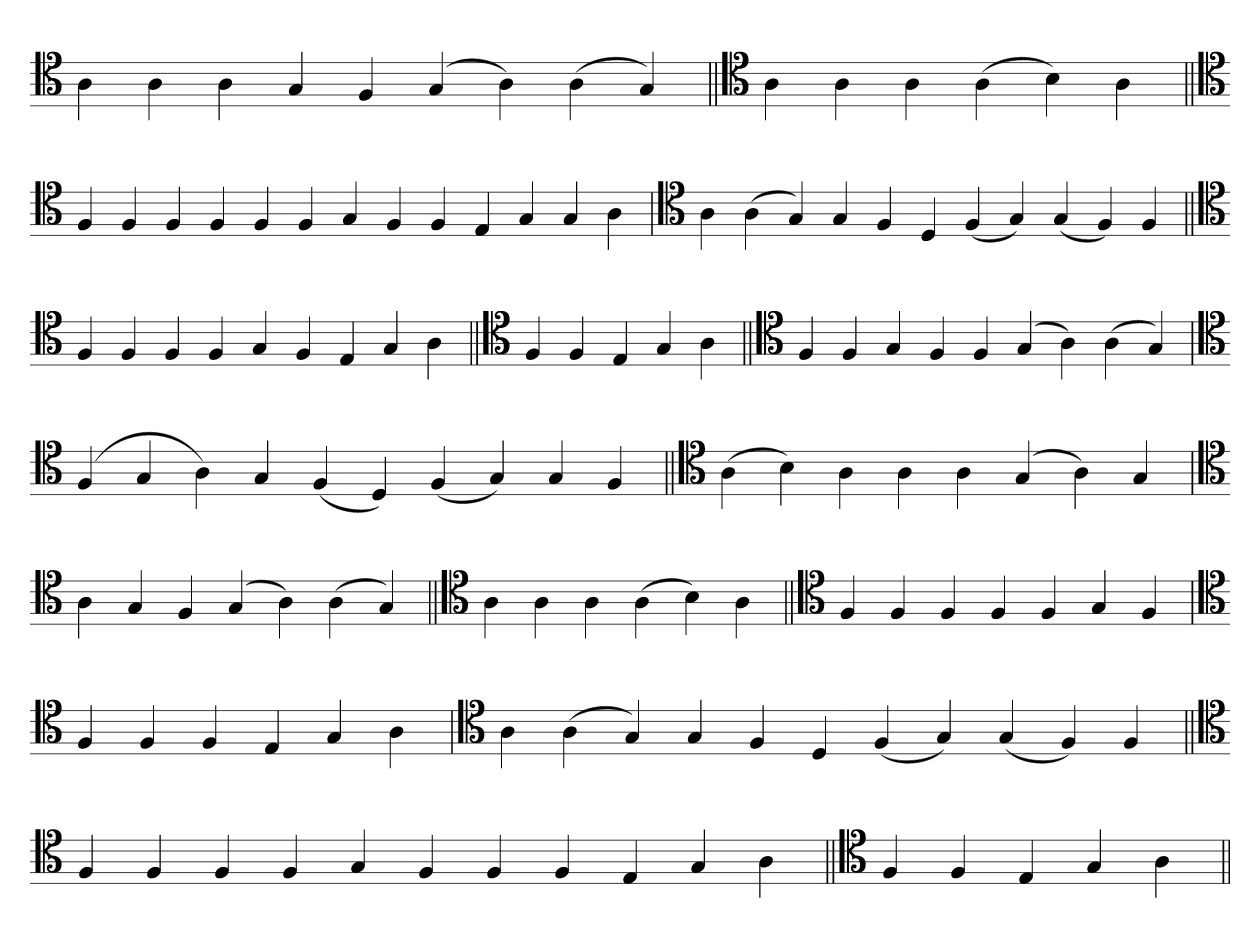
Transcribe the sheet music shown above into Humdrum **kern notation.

**kern
*part1
*staff1
*clefC4
=
4A
4A
4A
4G
4F
(4G
4A)
(4A
4G)
=||
*clefC4
4A
4A
4A
(4A
4B)
4A
=||
*clefC4
4F
4F
4F
4F
4F
4F
4G
4F
4F
4E
4G
4G
4A
='
*clefC4
4A
(4A
4G)
4G
4F
4D
(4F
4G)
(4G
4F)
4F
=||
*clefC4
4F
4F
4F
4F
4G
4F
4E
4G
4A
=||
*clefC4
4F
4F
4E
4G
4A
=||
*clefC4
4F
4F
4G
4F
4F
(4G
4A)
(4A
4G)
='
*clefC4
(4F
4G
4A)
4G
(4F
4D)
(4F
4G)
4G
4F
=||
*clefC4
(4A
4B)
4A
4A
4A
(4G
4A)
4G
=`
*clefC4
4A
4G
4F
(4G
4A)
(4A
4G)
=||
*clefC4
4A
4A
4A
(4A
4B)
4A
=||
*clefC4
4F
4F
4F
4F
4F
4G
4F
=`
*clefC4
4F
4F
4F
4E
4G
4A
='
*clefC4
4A
(4A
4G)
4G
4F
4D
(4F
4G)
(4G
4F)
4F
=||
*clefC4
4F
4F
4F
4F
4G
4F
4F
4F
4E
4G
4A
=||
*clefC4
4F
4F
4E
4G
4A
=||
*-
